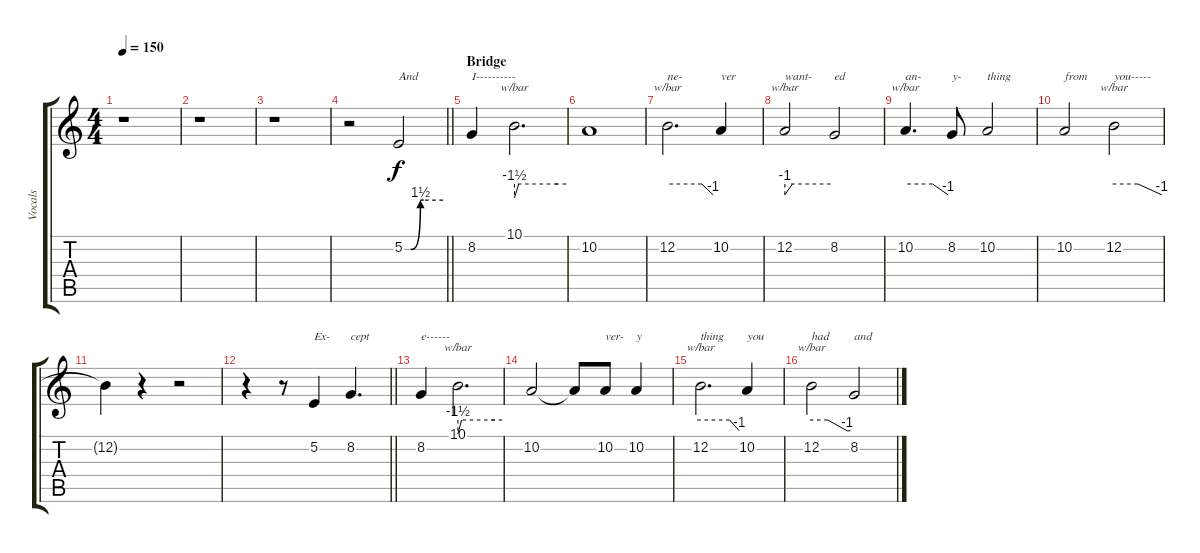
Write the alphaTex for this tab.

\track ("Vocals" "Vocals") {instrument clarinet}
\staff {score tabs}
\tuning (E4 B3 G3 D3 A2 E2) {hide}
\ts (4 4)
\tempo 150
\clef g2
\ks c
r.1{dy f} |
r.1 |
r.1 |
\barLineRight lightlight
r.2 5.2{be (custom 0 0 10 0 25 6 30 6 60 6)}.2{txt "And"} |
\section ("" "Bridge")
8.2.4{txt "I----------"} 10.1.2{d tbe (custom default 0 -6 5 0 50 0 60 0)} |
10.2.1 |
12.2.2{d tbe (custom default 0 0 45 0 60 -4) txt "ne-"} 10.2.4{txt "ver"} |
12.2.2{tbe (custom default 0 -4 10 0 60 0) txt "want-"} 8.2.2{txt "ed"} |
10.2.4{d tbe (custom default 0 0 38 0 60 -4) txt "an-"} 8.2.8{txt "y-"} 10.2.2{txt "thing"} |
10.2.2{txt "from"} 12.2.2{tbe (custom default 0 0 30 0 60 -4) txt "you-----"} |
12.2{t}.4 r.4 r.2 |
\barLineRight lightlight
r.4 r.8 5.2.4{txt "Ex-"} 8.2.4{d txt "cept"} |
8.2.4{txt "e------"} 10.1.2{d tbe (custom default 0 -6 5 0 50 0 60 0)} |
10.2.2 10.2{t}.8 10.2.8{txt "ver-"} 10.2.4{txt "y"} |
12.2.2{d tbe (custom default 0 0 45 0 60 -4) txt "thing"} 10.2.4{txt "you"} |
12.2.2{tbe (custom default 0 0 25 0 55 -4 60 -4) txt "had"} 8.2.2{txt "and"}
